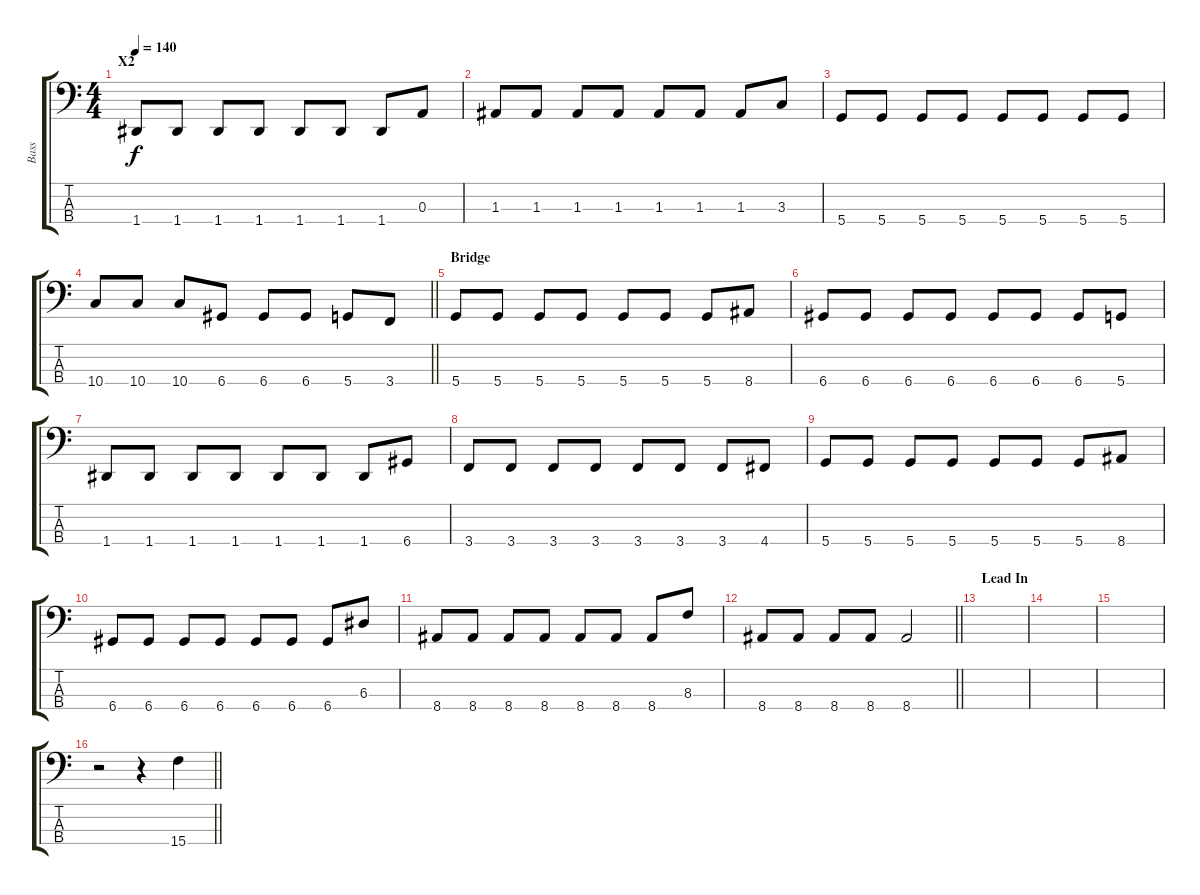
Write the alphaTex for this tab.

\track ("Bass" "Bass") {instrument electricbasspick}
\staff {score tabs}
\tuning (G2 D2 A1 D1) {hide}
\ts (4 4)
\section ("" "X2")
\tempo 140
\clef f4
\ks c
1.4.8{dy f} 1.4.8 1.4.8 1.4.8 1.4.8 1.4.8 1.4.8 0.3.8 |
1.3.8 1.3.8 1.3.8 1.3.8 1.3.8 1.3.8 1.3.8 3.3.8 |
5.4.8 5.4.8 5.4.8 5.4.8 5.4.8 5.4.8 5.4.8 5.4.8 |
\barLineRight lightlight
10.4.8 10.4.8 10.4.8 6.4.8 6.4.8 6.4.8 5.4.8 3.4.8 |
\section ("" "Bridge")
5.4.8 5.4.8 5.4.8 5.4.8 5.4.8 5.4.8 5.4.8 8.4.8 |
6.4.8 6.4.8 6.4.8 6.4.8 6.4.8 6.4.8 6.4.8 5.4.8 |
1.4.8 1.4.8 1.4.8 1.4.8 1.4.8 1.4.8 1.4.8 6.4.8 |
3.4.8 3.4.8 3.4.8 3.4.8 3.4.8 3.4.8 3.4.8 4.4.8 |
5.4.8 5.4.8 5.4.8 5.4.8 5.4.8 5.4.8 5.4.8 8.4.8 |
6.4.8 6.4.8 6.4.8 6.4.8 6.4.8 6.4.8 6.4.8 6.3.8 |
8.4.8 8.4.8 8.4.8 8.4.8 8.4.8 8.4.8 8.4.8 8.3.8 |
\barLineRight lightlight
8.4.8 8.4.8 8.4.8 8.4.8 8.4.2 |
\section ("" "Lead In")
|
|
|
\barLineRight lightlight
r.2 r.4 15.4{ss}.4
